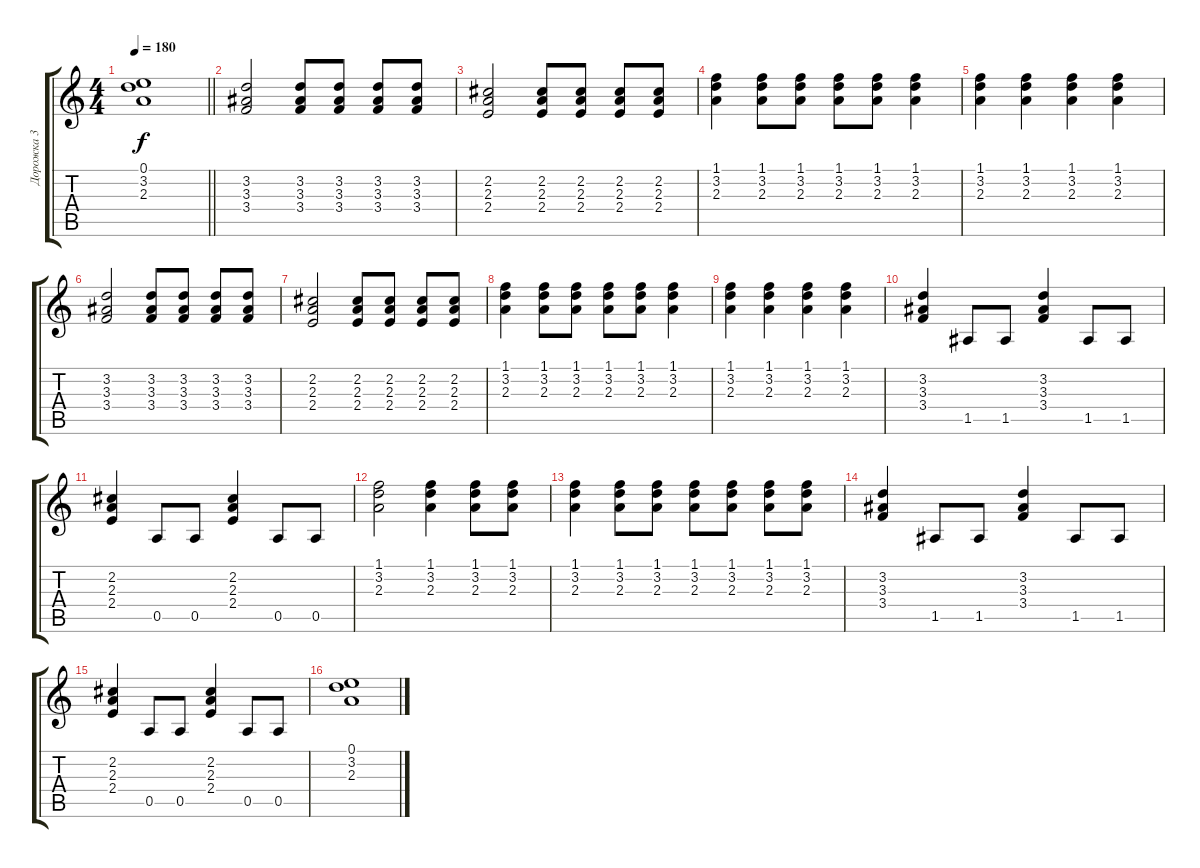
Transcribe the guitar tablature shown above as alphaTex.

\track ("Дорожка 3" "Дорожка 3") {instrument distortionguitar}
\staff {score tabs}
\tuning (E4 B3 G3 D3 A2 E2) {hide}
\ts (4 4)
\tempo 180
\clef g2
\barLineRight lightlight
\ks c
(0.1{t} 3.2{t} 2.3{t}).1{dy f} |
(3.2 3.3 3.4).2 (3.2 3.3 3.4).8 (3.2 3.3 3.4).8 (3.2 3.3 3.4).8 (3.2 3.3 3.4).8 |
(2.2 2.3 2.4).2 (2.2 2.3 2.4).8 (2.2 2.3 2.4).8 (2.2 2.3 2.4).8 (2.2 2.3 2.4).8 |
(1.1 3.2 2.3).4 (1.1 3.2 2.3).8 (1.1 3.2 2.3).8 (1.1 3.2 2.3).8 (1.1 3.2 2.3).8 (1.1 3.2 2.3).4 |
(1.1 3.2 2.3).4 (1.1 3.2 2.3).4 (1.1 3.2 2.3).4 (1.1 3.2 2.3).4 |
(3.2 3.3 3.4).2 (3.2 3.3 3.4).8 (3.2 3.3 3.4).8 (3.2 3.3 3.4).8 (3.2 3.3 3.4).8 |
(2.2 2.3 2.4).2 (2.2 2.3 2.4).8 (2.2 2.3 2.4).8 (2.2 2.3 2.4).8 (2.2 2.3 2.4).8 |
(1.1 3.2 2.3).4 (1.1 3.2 2.3).8 (1.1 3.2 2.3).8 (1.1 3.2 2.3).8 (1.1 3.2 2.3).8 (1.1 3.2 2.3).4 |
(1.1 3.2 2.3).4 (1.1 3.2 2.3).4 (1.1 3.2 2.3).4 (1.1 3.2 2.3).4 |
(3.2 3.3 3.4).4 1.5.8 1.5.8 (3.2 3.3 3.4).4 1.5.8 1.5.8 |
(2.2 2.3 2.4).4 0.5.8 0.5.8 (2.2 2.3 2.4).4 0.5.8 0.5.8 |
(1.1 3.2 2.3).2 (1.1 3.2 2.3).4 (1.1 3.2 2.3).8 (1.1 3.2 2.3).8 |
(1.1 3.2 2.3).4 (1.1 3.2 2.3).8 (1.1 3.2 2.3).8 (1.1 3.2 2.3).8 (1.1 3.2 2.3).8 (1.1 3.2 2.3).8 (1.1 3.2 2.3).8 |
(3.2 3.3 3.4).4 1.5.8 1.5.8 (3.2 3.3 3.4).4 1.5.8 1.5.8 |
(2.2 2.3 2.4).4 0.5.8 0.5.8 (2.2 2.3 2.4).4 0.5.8 0.5.8 |
(0.1 3.2 2.3).1
